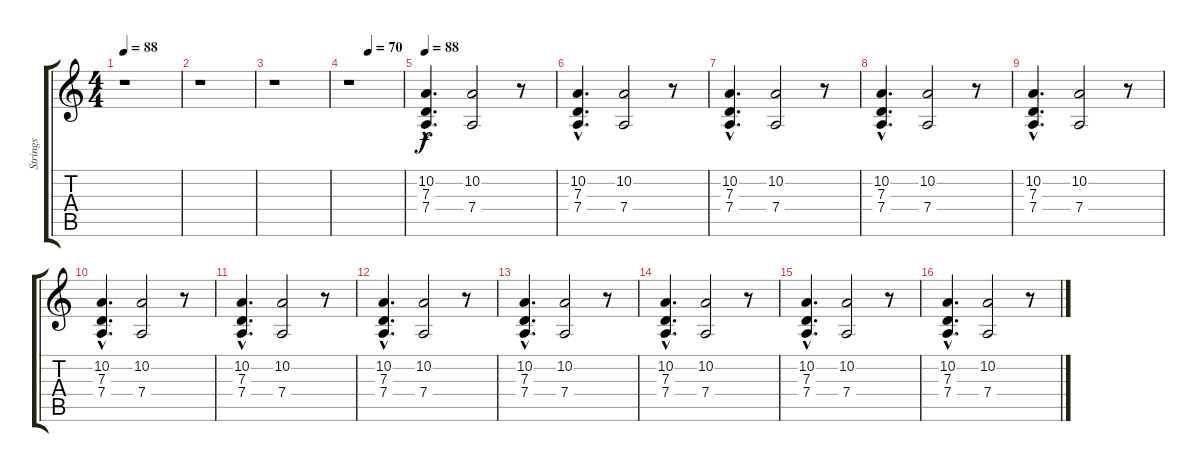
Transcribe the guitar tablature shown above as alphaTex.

\track ("Strings" "Strings") {instrument stringensemble1}
\staff {score tabs}
\tuning (E4 B3 G3 D3 A2 E2) {hide}
\ts (4 4)
\tempo 88
\tempo 83
\tempo 88
\clef g2
\ks c
r.1{dy f instrument stringensemble1} |
r.1 |
r.1 |
\tempo (70 0.375)
r.1 |
\tempo 88
(10.2{hac} 7.3{hac} 7.4{hac}).4{d} (10.2 7.4).2 r.8 |
(10.2{hac} 7.3{hac} 7.4{hac}).4{d} (10.2 7.4).2 r.8 |
(10.2{hac} 7.3{hac} 7.4{hac}).4{d} (10.2 7.4).2 r.8 |
(10.2{hac} 7.3{hac} 7.4{hac}).4{d} (10.2 7.4).2 r.8 |
(10.2{hac} 7.3{hac} 7.4{hac}).4{d} (10.2 7.4).2 r.8 |
(10.2{hac} 7.3{hac} 7.4{hac}).4{d} (10.2 7.4).2 r.8 |
(10.2{hac} 7.3{hac} 7.4{hac}).4{d} (10.2 7.4).2 r.8 |
(10.2{hac} 7.3{hac} 7.4{hac}).4{d} (10.2 7.4).2 r.8 |
(10.2{hac} 7.3{hac} 7.4{hac}).4{d} (10.2 7.4).2 r.8 |
(10.2{hac} 7.3{hac} 7.4{hac}).4{d} (10.2 7.4).2 r.8 |
(10.2{hac} 7.3{hac} 7.4{hac}).4{d} (10.2 7.4).2 r.8 |
(10.2{hac} 7.3{hac} 7.4{hac}).4{d} (10.2 7.4).2 r.8
